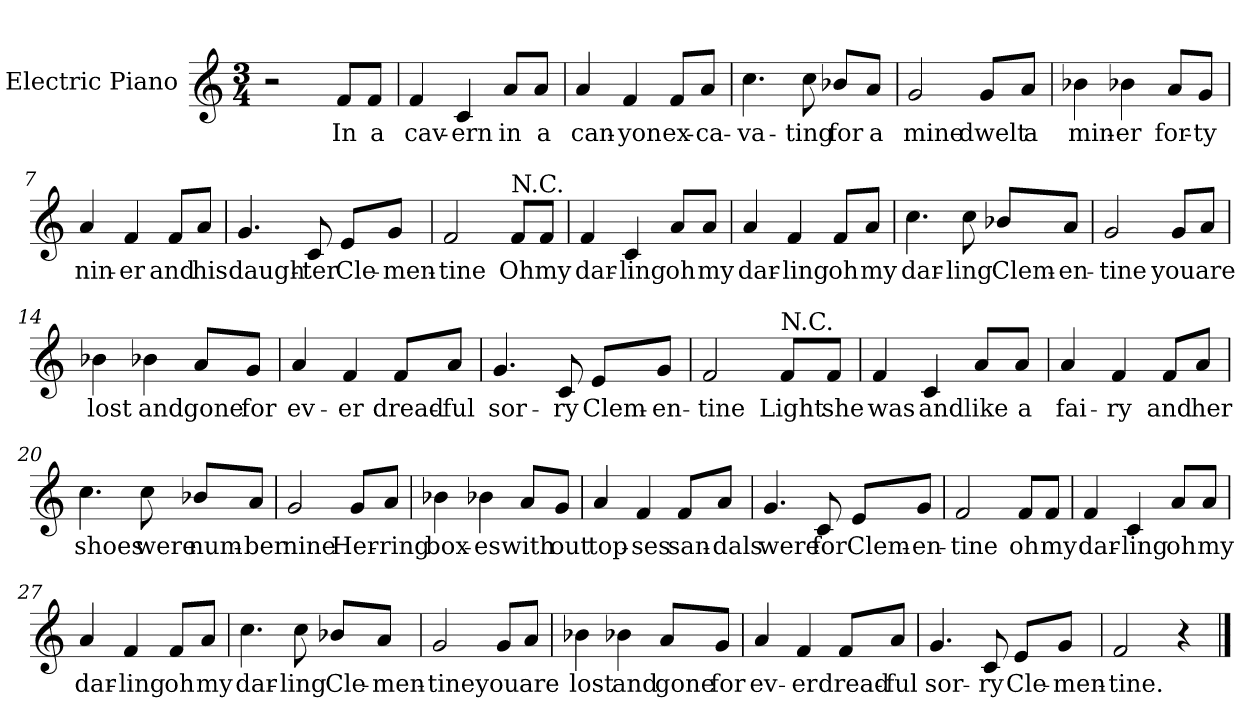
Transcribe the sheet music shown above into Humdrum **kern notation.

**kern	**text
*part1	*part1
*staff1	*staff1
*I"Electric Piano	*
*I'E.Pno	*
*clefG2	*
*k[]	*
*C:	*
*M3/4	*
=1	=1
2r	.
8f/L	In
8f/J	a
=2	=2
4f/	cav-
4c/	-ern
8a/L	in
8a/J	a
=3	=3
4a/	can-
4f/	-yon
8f/L	ex-
8a/J	-ca-
=4	=4
4.cc\	-va-
8cc\	-ting
8b-X/L	for
8a/J	a
=5	=5
2g/	mine
8g/L	dwelt
8a/J	a
!!LO:LB:g=z
=6	=6
4b-X\	min-
4b-X\	-er
8a/L	for-
8g/J	-ty
=7	=7
4a/	nin-
4f/	-er
8f/L	and
8a/J	his
=8	=8
4.g/	daugh-
8c/	-ter
8e/L	Cle-
8g/J	-men-
=9	=9
2f/	-tine
!LO:TX:a:t=N.C.	!
8f/L	Oh
8f/J	my
!!LO:LB:g=z
=10	=10
4f/	dar-
4c/	-ling
8a/L	oh
8a/J	my
=11	=11
4a/	dar-
4f/	-ling
8f/L	oh
8a/J	my
=12	=12
4.cc\	dar-
8cc\	-ling
8b-X/L	Clem-
8a/J	-en-
=13	=13
2g/	-tine
8g/L	you
8a/J	are
!!LO:LB:g=z
=14	=14
4b-X\	lost
4b-X\	and
8a/L	gone
8g/J	for
=15	=15
4a/	ev-
4f/	-er
8f/L	dread-
8a/J	-ful
=16	=16
4.g/	sor-
8c/	-ry
8e/L	Clem-
8g/J	en-
=17	=17
2f/	-tine
!LO:TX:a:t=N.C.	!
8f/L	Light
8f/J	she
!!LO:LB:g=z
=18	=18
4f/	was
4c/	and
8a/L	like
8a/J	a
=19	=19
4a/	fai-
4f/	-ry
8f/L	and
8a/J	her
=20	=20
4.cc\	shoes
8cc\	were
8b-X/L	num-
8a/J	-ber
=21	=21
2g/	nine
8g/L	Her-
8a/J	-ring
!!LO:LB:g=z
=22	=22
4b-X\	box-
4b-X\	-es
8a/L	with
8g/J	out
=23	=23
4a/	top-
4f/	-ses
8f/L	san-
8a/J	dals
=24	=24
4.g/	were
8c/	for
8e/L	Clem-
8g/J	-en-
=25	=25
2f/	-tine
8f/L	oh
8f/J	my
!!LO:LB:g=z
=26	=26
4f/	dar-
4c/	-ling
8a/L	oh
8a/J	my
=27	=27
4a/	dar-
4f/	-ling
8f/L	oh
8a/J	my
=28	=28
4.cc\	dar-
8cc\	-ling
8b-X/L	Cle-
8a/J	-men-
=29	=29
2g/	-tine
8g/L	you
8a/J	are
!!LO:LB:g=z
=30	=30
4b-X\	lost
4b-X\	and
8a/L	gone
8g/J	for
=31	=31
4a/	ev-
4f/	-er
8f/L	dread-
8a/J	-ful
=32	=32
4.g/	sor-
8c/	-ry
8e/L	Cle-
8g/J	-men-
=33	=33
2f/	-tine.
4r	.
==	==
*-	*-
